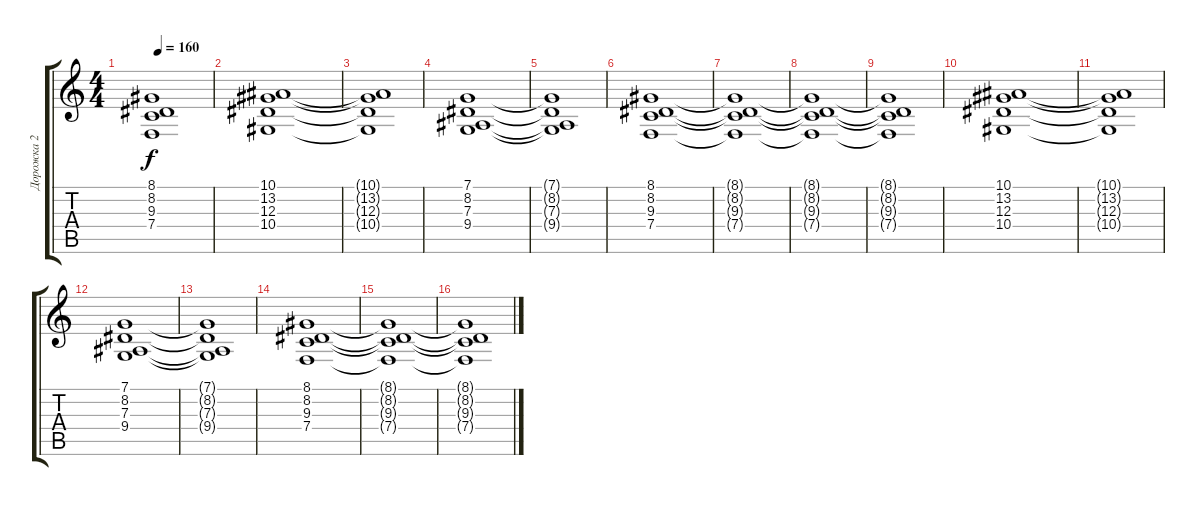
\track ("Дорожка 2" "Дорожка 2") {instrument synthvoice}
\staff {score tabs}
\tuning (C4 G3 Eb3 Bb2 F2 C2) {hide}
\ts (4 4)
\tempo 160
\clef g2
\ks c
(8.1{t} 8.2{t} 9.3{t} 7.4{t}).1{dy f} |
(10.1 13.2 12.3 10.4).1 |
(10.1{t} 13.2{t} 12.3{t} 10.4{t}).1 |
(7.1 8.2 7.3 9.4).1 |
(7.1{t} 8.2{t} 7.3{t} 9.4{t}).1 |
(8.1 8.2 9.3 7.4).1 |
(8.1{t} 8.2{t} 9.3{t} 7.4{t}).1 |
(8.1{t} 8.2{t} 9.3{t} 7.4{t}).1 |
(8.1{t} 8.2{t} 9.3{t} 7.4{t}).1 |
(10.1 13.2 12.3 10.4).1 |
(10.1{t} 13.2{t} 12.3{t} 10.4{t}).1 |
(7.1 8.2 7.3 9.4).1 |
(7.1{t} 8.2{t} 7.3{t} 9.4{t}).1 |
(8.1 8.2 9.3 7.4).1 |
(8.1{t} 8.2{t} 9.3{t} 7.4{t}).1 |
(8.1{t} 8.2{t} 9.3{t} 7.4{t}).1
